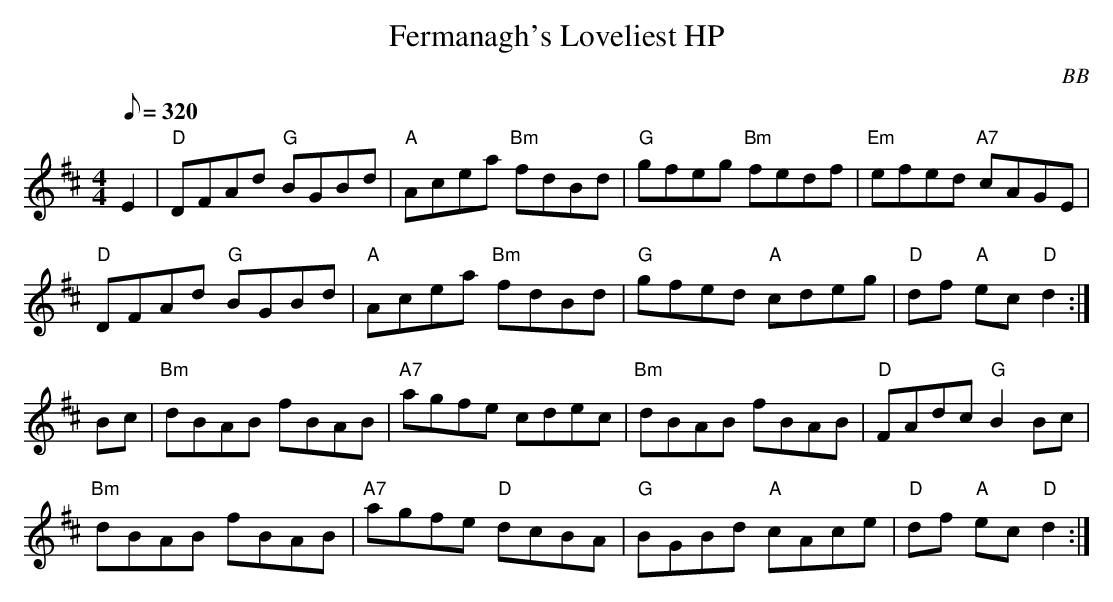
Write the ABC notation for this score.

X:1
T: Fermanagh's Loveliest HP
C: BB
L: 1/8
Q: 1/8=320
M: 4/4
K: D
E2|"D"DFAd "G"BGBd | "A"Acea "Bm"fdBd | "G"gfeg "Bm"fedf | "Em"efed "A7"cAGE |
"D"DFAd "G"BGBd | "A"Acea "Bm"fdBd  | "G"gfed "A"cdeg | "D"df "A"ec "D"d2 :|
Bc| "Bm"dBAB fBAB | "A7"agfe cdec | "Bm"dBAB fBAB | "D"FAdc "G"B2 Bc |
"Bm"dBAB fBAB | "A7"agfe "D"dcBA | "G"BGBd "A"cAce |"D"df "A"ec "D"d2 :|
